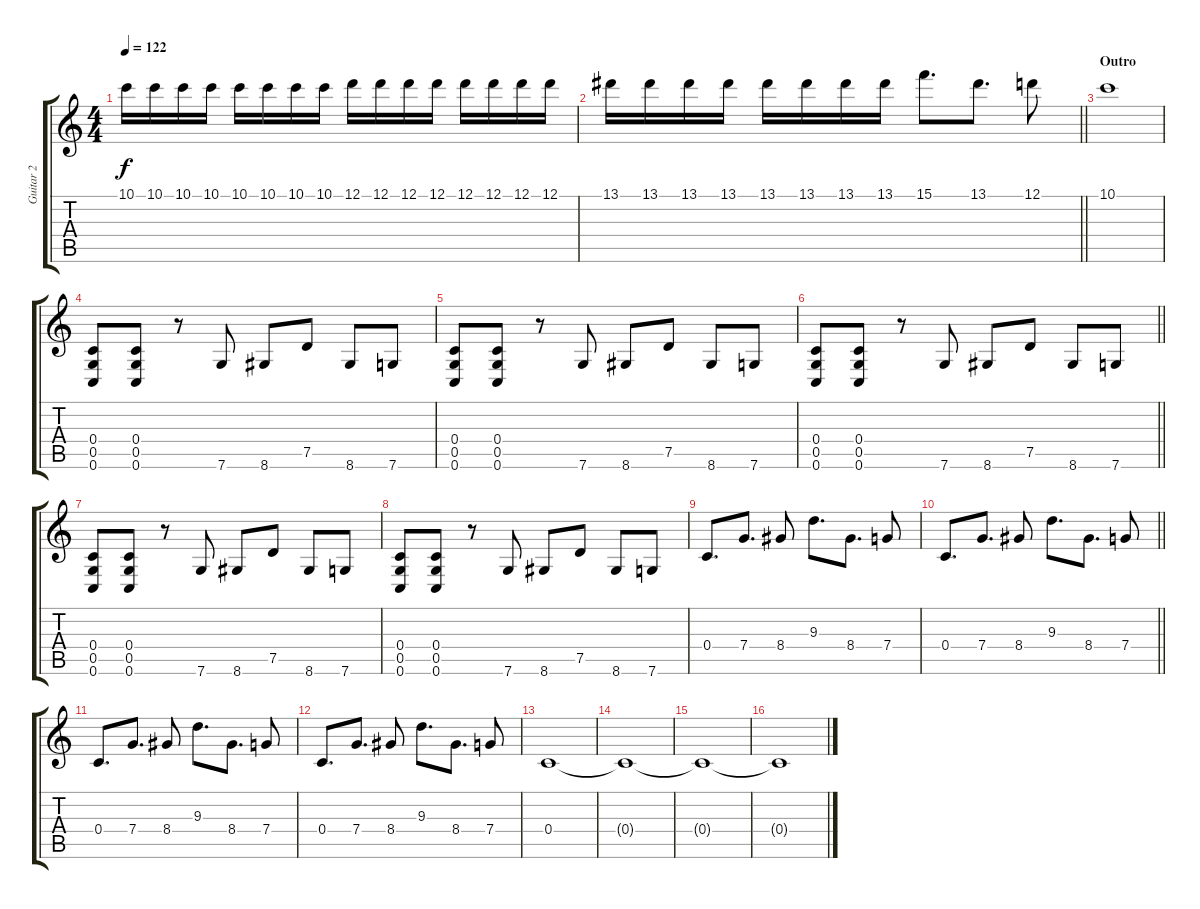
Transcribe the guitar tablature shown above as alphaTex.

\track ("Guitar 2" "Guitar 2") {instrument overdrivenguitar}
\staff {score tabs}
\tuning (D4 A3 F3 C3 G2 C2) {hide}
\ts (4 4)
\tempo 122
\clef g2
\ks c
10.1.16{dy f} 10.1.16 10.1.16 10.1.16 10.1.16 10.1.16 10.1.16 10.1.16 12.1.16 12.1.16 12.1.16 12.1.16 12.1.16 12.1.16 12.1.16 12.1.16 |
\barLineRight lightlight
13.1.16 13.1.16 13.1.16 13.1.16 13.1.16 13.1.16 13.1.16 13.1.16 15.1.8{d} 13.1.8{d} 12.1.8 |
\section ("" "Outro")
10.1.1 |
(0.4 0.5 0.6).8{volume 13} (0.4 0.5 0.6).8 r.8 7.6.8 8.6.8 7.5.8 8.6.8 7.6.8 |
(0.4 0.5 0.6).8 (0.4 0.5 0.6).8 r.8 7.6.8 8.6.8 7.5.8 8.6.8 7.6.8 |
\barLineRight lightlight
(0.4 0.5 0.6).8 (0.4 0.5 0.6).8 r.8 7.6.8 8.6.8 7.5.8 8.6.8 7.6.8 |
(0.4 0.5 0.6).8 (0.4 0.5 0.6).8 r.8 7.6.8 8.6.8 7.5.8 8.6.8 7.6.8 |
(0.4 0.5 0.6).8 (0.4 0.5 0.6).8 r.8 7.6.8 8.6.8 7.5.8 8.6.8 7.6.8 |
0.4.8{d} 7.4.8{d} 8.4.8 9.3.8{d} 8.4.8{d} 7.4.8 |
\barLineRight lightlight
0.4.8{d} 7.4.8{d} 8.4.8 9.3.8{d} 8.4.8{d} 7.4.8 |
0.4.8{d} 7.4.8{d} 8.4.8 9.3.8{d} 8.4.8{d} 7.4.8 |
0.4.8{d} 7.4.8{d} 8.4.8 9.3.8{d} 8.4.8{d} 7.4.8 |
0.4.1{volume 13} |
0.4{t}.1 |
0.4{t}.1 |
0.4{t}.1
